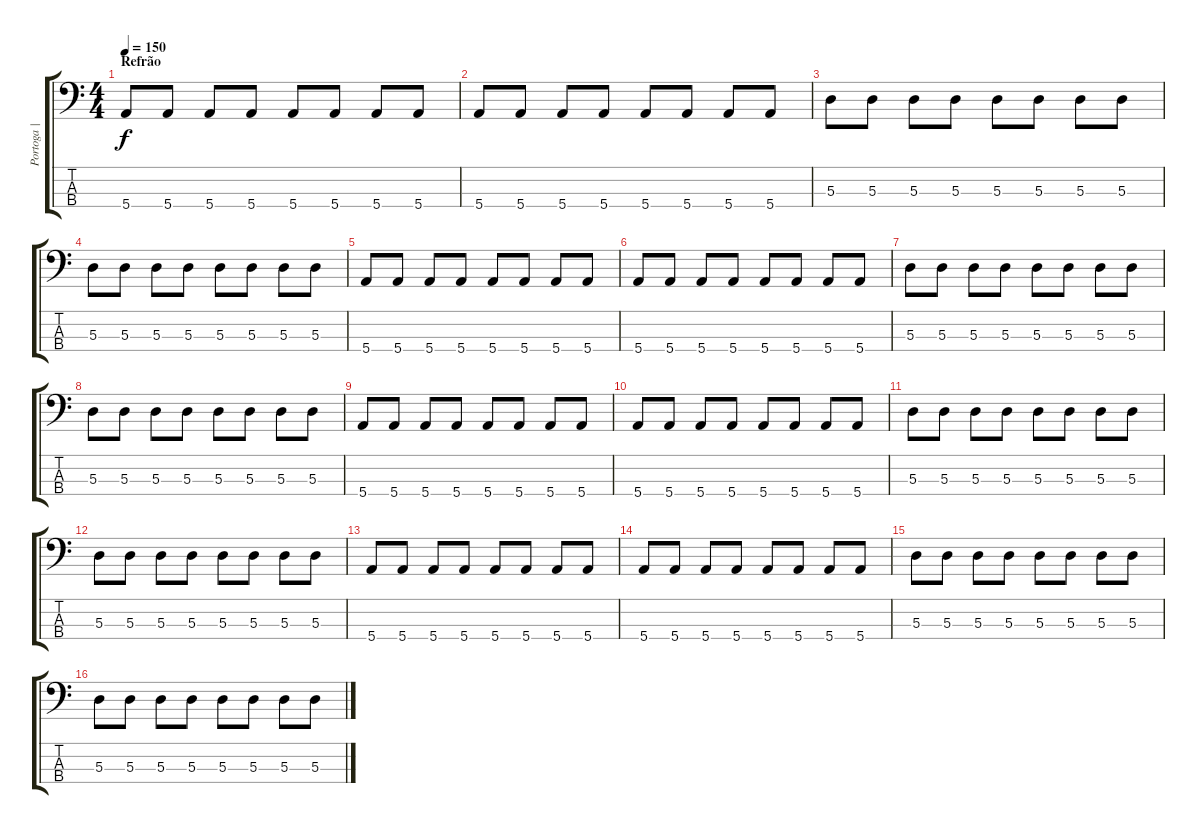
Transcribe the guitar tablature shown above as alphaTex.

\track ("Portoga | Baixo" "Portoga | ") {instrument synthbass2}
\staff {score tabs}
\tuning (G2 D2 A1 E1) {hide}
\ts (4 4)
\section ("" "Refrão")
\tempo 150
\clef f4
\ks c
5.4.8{dy f} 5.4.8 5.4.8 5.4.8 5.4.8 5.4.8 5.4.8 5.4.8 |
5.4.8 5.4.8 5.4.8 5.4.8 5.4.8 5.4.8 5.4.8 5.4.8 |
5.3.8 5.3.8 5.3.8 5.3.8 5.3.8 5.3.8 5.3.8 5.3.8 |
5.3.8 5.3.8 5.3.8 5.3.8 5.3.8 5.3.8 5.3.8 5.3.8 |
5.4.8 5.4.8 5.4.8 5.4.8 5.4.8 5.4.8 5.4.8 5.4.8 |
5.4.8 5.4.8 5.4.8 5.4.8 5.4.8 5.4.8 5.4.8 5.4.8 |
5.3.8 5.3.8 5.3.8 5.3.8 5.3.8 5.3.8 5.3.8 5.3.8 |
5.3.8 5.3.8 5.3.8 5.3.8 5.3.8 5.3.8 5.3.8 5.3.8 |
5.4.8 5.4.8 5.4.8 5.4.8 5.4.8 5.4.8 5.4.8 5.4.8 |
5.4.8 5.4.8 5.4.8 5.4.8 5.4.8 5.4.8 5.4.8 5.4.8 |
5.3.8 5.3.8 5.3.8 5.3.8 5.3.8 5.3.8 5.3.8 5.3.8 |
5.3.8 5.3.8 5.3.8 5.3.8 5.3.8 5.3.8 5.3.8 5.3.8 |
5.4.8 5.4.8 5.4.8 5.4.8 5.4.8 5.4.8 5.4.8 5.4.8 |
5.4.8 5.4.8 5.4.8 5.4.8 5.4.8 5.4.8 5.4.8 5.4.8 |
5.3.8 5.3.8 5.3.8 5.3.8 5.3.8 5.3.8 5.3.8 5.3.8 |
5.3.8 5.3.8 5.3.8 5.3.8 5.3.8 5.3.8 5.3.8 5.3.8
